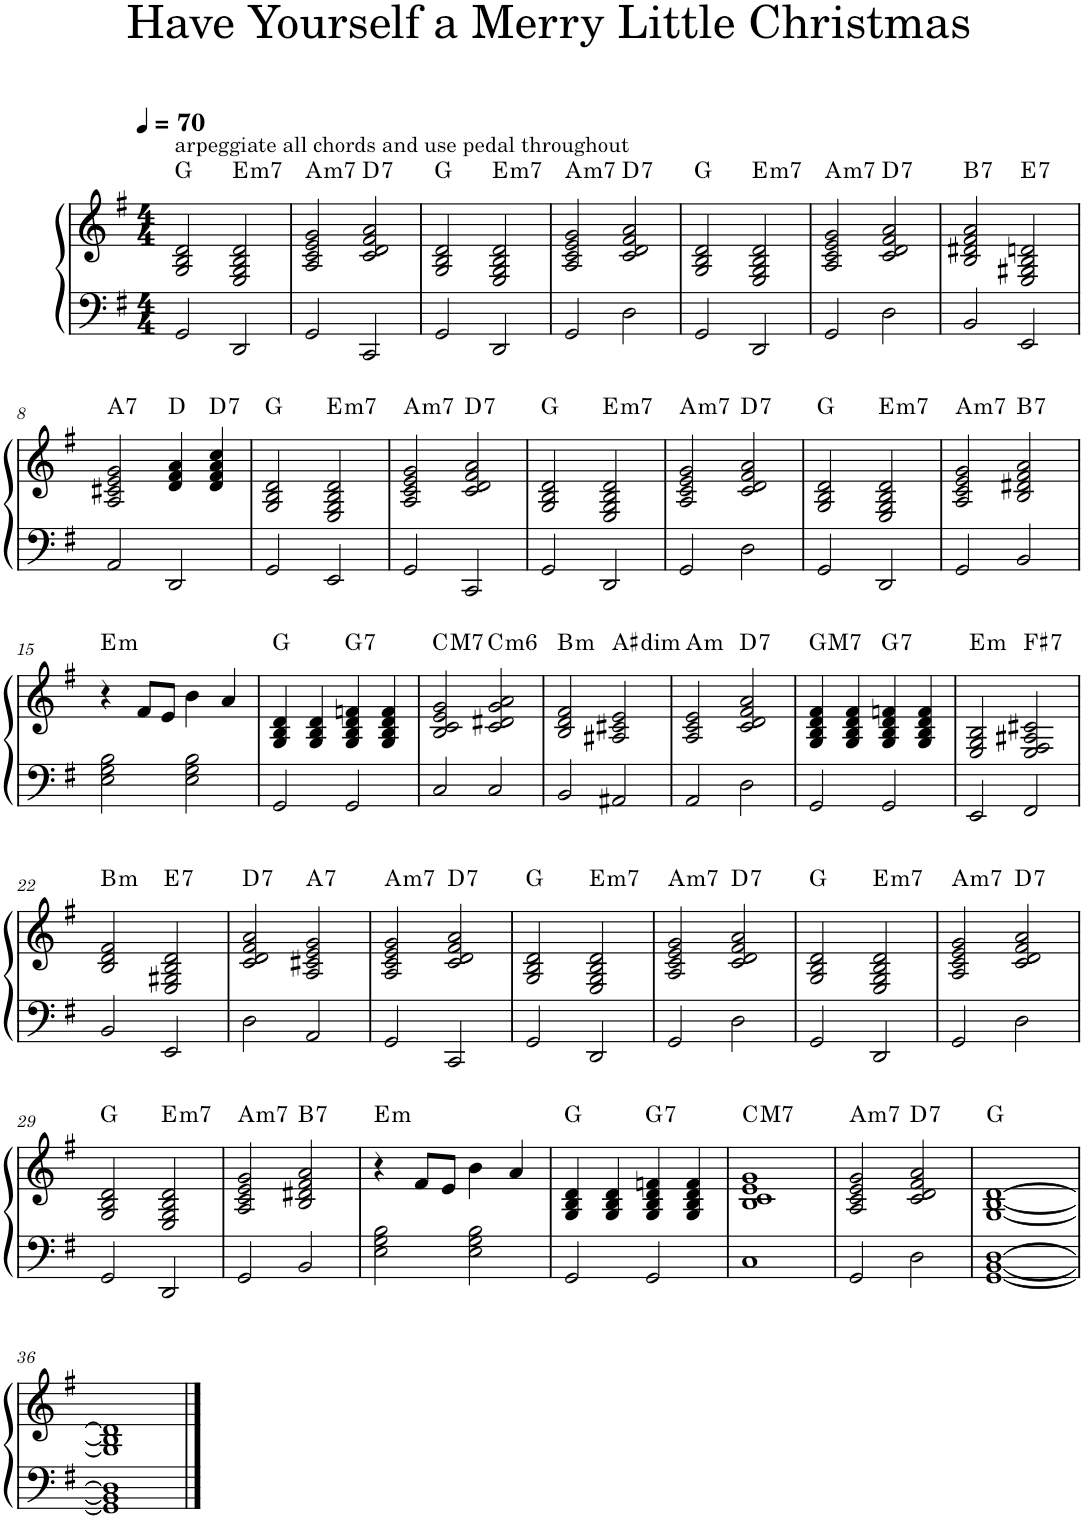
**kern	**kern	**harte
*part1	*part1	*part1
*staff2	*staff1	*
*I"Piano	*	*
*I'Pno.	*	*
*clefF4	*clefG2	*
*k[f#]	*k[f#]	*
*M4/4	*M4/4	*
*MM70	*MM70	*
=1	=1	=1
!	!LO:TX:a:t=arpeggiate all chords and use pedal throughout	!
2GG/	2G/ 2B/ 2d/	G:maj
!	!	!LO:H:kt=m7
2DD/	2E/ 2G/ 2B/ 2d/	E:min7
=2	=2	=2
!	!	!LO:H:kt=m7
2GG/	2A/ 2c/ 2e/ 2g/	A:min7
!	!	!LO:H:kt=7
2CC/	2c/ 2d/ 2f#/ 2a/	D:7
=3	=3	=3
2GG/	2G/ 2B/ 2d/	G:maj
!	!	!LO:H:kt=m7
2DD/	2E/ 2G/ 2B/ 2d/	E:min7
=4	=4	=4
!	!	!LO:H:kt=m7
2GG/	2A/ 2c/ 2e/ 2g/	A:min7
!	!	!LO:H:kt=7
2D\	2c/ 2d/ 2f#/ 2a/	D:7
=5	=5	=5
2GG/	2G/ 2B/ 2d/	G:maj
!	!	!LO:H:kt=m7
2DD/	2E/ 2G/ 2B/ 2d/	E:min7
=6	=6	=6
!	!	!LO:H:kt=m7
2GG/	2A/ 2c/ 2e/ 2g/	A:min7
!	!	!LO:H:kt=7
2D\	2c/ 2d/ 2f#/ 2a/	D:7
=7	=7	=7
!	!	!LO:H:kt=7
2BB/	2B/ 2d#X/ 2f#/ 2a/	B:7
!	!	!LO:H:kt=7
2EE/	2E/ 2G#X/ 2B/ 2dn/	E:7
!!LO:LB:g=z
=8	=8	=8
!	!	!LO:H:kt=7
2AA/	2A/ 2c#X/ 2e/ 2g/	A:7
2DD/	4d/ 4f#/ 4a/	D:maj
!	!	!LO:H:kt=7
.	4d/ 4f#/ 4a/ 4cc/	D:7
=9	=9	=9
2GG/	2G/ 2B/ 2d/	G:maj
!	!	!LO:H:kt=m7
2EE/	2E/ 2G/ 2B/ 2d/	E:min7
=10	=10	=10
!	!	!LO:H:kt=m7
2GG/	2A/ 2c/ 2e/ 2g/	A:min7
!	!	!LO:H:kt=7
2CC/	2c/ 2d/ 2f#/ 2a/	D:7
=11	=11	=11
2GG/	2G/ 2B/ 2d/	G:maj
!	!	!LO:H:kt=m7
2DD/	2E/ 2G/ 2B/ 2d/	E:min7
=12	=12	=12
!	!	!LO:H:kt=m7
2GG/	2A/ 2c/ 2e/ 2g/	A:min7
!	!	!LO:H:kt=7
2D\	2c/ 2d/ 2f#/ 2a/	D:7
=13	=13	=13
2GG/	2G/ 2B/ 2d/	G:maj
!	!	!LO:H:kt=m7
2DD/	2E/ 2G/ 2B/ 2d/	E:min7
=14	=14	=14
!	!	!LO:H:kt=m7
2GG/	2A/ 2c/ 2e/ 2g/	A:min7
!	!	!LO:H:kt=7
2BB/	2B/ 2d#X/ 2f#/ 2a/	B:7
!!LO:LB:g=z
=15	=15	=15
!	!	!LO:H:kt=m
2E\ 2G\ 2B\	4r	E:min
.	8f#/L	.
.	8e/J	.
2E\ 2G\ 2B\	4b\	.
.	4a/	.
=16	=16	=16
2GG/	4G/ 4B/ 4d/	G:maj
.	4G/ 4B/ 4d/	.
!	!	!LO:H:kt=7
2GG/	4G/ 4B/ 4d/ 4fn/	G:7
.	4G/ 4B/ 4d/ 4f/	.
=17	=17	=17
!	!	!LO:H:kt=M7
2C/	2B/ 2c/ 2e/ 2g/	C:maj7
!	!	!LO:H:kt=m6
2C/	2c/ 2d#X/ 2g/ 2a/	C:min6
=18	=18	=18
!	!	!LO:H:kt=m
2BB/	2B/ 2d/ 2f#/	B:min
!	!	!LO:H:kt=dim
2AA#X/	2A#X/ 2c#X/ 2e/	A#:dim
=19	=19	=19
!	!	!LO:H:kt=m
2AA/	2A/ 2c/ 2e/	A:min
!	!	!LO:H:kt=7
2D\	2c/ 2d/ 2f#/ 2a/	D:7
=20	=20	=20
!	!	!LO:H:kt=M7
2GG/	4G/ 4B/ 4d/ 4f#/	G:maj7
.	4G/ 4B/ 4d/ 4f#/	.
!	!	!LO:H:kt=7
2GG/	4G/ 4B/ 4d/ 4fn/	G:7
.	4G/ 4B/ 4d/ 4f/	.
=21	=21	=21
!	!	!LO:H:kt=m
2EE/	2E/ 2G/ 2B/	E:min
!	!	!LO:H:kt=7
2FF#/	2E/ 2F#/ 2A#X/ 2c#X/	F#:7
!!LO:LB:g=z
=22	=22	=22
!	!	!LO:H:kt=m
2BB/	2B/ 2d/ 2f#/	B:min
!	!	!LO:H:kt=7
2EE/	2E/ 2G#X/ 2B/ 2d/	E:7
=23	=23	=23
!	!	!LO:H:kt=7
2D\	2c/ 2d/ 2f#/ 2a/	D:7
!	!	!LO:H:kt=7
2AA/	2A/ 2c#X/ 2e/ 2g/	A:7
=24	=24	=24
!	!	!LO:H:kt=m7
2GG/	2A/ 2c/ 2e/ 2g/	A:min7
!	!	!LO:H:kt=7
2CC/	2c/ 2d/ 2f#/ 2a/	D:7
=25	=25	=25
2GG/	2G/ 2B/ 2d/	G:maj
!	!	!LO:H:kt=m7
2DD/	2E/ 2G/ 2B/ 2d/	E:min7
=26	=26	=26
!	!	!LO:H:kt=m7
2GG/	2A/ 2c/ 2e/ 2g/	A:min7
!	!	!LO:H:kt=7
2D\	2c/ 2d/ 2f#/ 2a/	D:7
=27	=27	=27
2GG/	2G/ 2B/ 2d/	G:maj
!	!	!LO:H:kt=m7
2DD/	2E/ 2G/ 2B/ 2d/	E:min7
=28	=28	=28
!	!	!LO:H:kt=m7
2GG/	2A/ 2c/ 2e/ 2g/	A:min7
!	!	!LO:H:kt=7
2D\	2c/ 2d/ 2f#/ 2a/	D:7
!!LO:LB:g=z
=29	=29	=29
2GG/	2G/ 2B/ 2d/	G:maj
!	!	!LO:H:kt=m7
2DD/	2E/ 2G/ 2B/ 2d/	E:min7
=30	=30	=30
!	!	!LO:H:kt=m7
2GG/	2A/ 2c/ 2e/ 2g/	A:min7
!	!	!LO:H:kt=7
2BB/	2B/ 2d#X/ 2f#/ 2a/	B:7
=31	=31	=31
!	!	!LO:H:kt=m
2E\ 2G\ 2B\	4r	E:min
.	8f#/L	.
.	8e/J	.
2E\ 2G\ 2B\	4b\	.
.	4a/	.
=32	=32	=32
2GG/	4G/ 4B/ 4d/	G:maj
.	4G/ 4B/ 4d/	.
!	!	!LO:H:kt=7
2GG/	4G/ 4B/ 4d/ 4fn/	G:7
.	4G/ 4B/ 4d/ 4f/	.
=33	=33	=33
!	!	!LO:H:kt=M7
1C	1B 1c 1e 1g	C:maj7
=34	=34	=34
!	!	!LO:H:kt=m7
2GG/	2A/ 2c/ 2e/ 2g/	A:min7
!	!	!LO:H:kt=7
2D\	2c/ 2d/ 2f#/ 2a/	D:7
=35	=35	=35
[1GG [1BB [1D	[1G [1B [1d	G:maj
!!LO:LB:g=z
=36	=36	=36
1GG] 1BB] 1D]	1G] 1B] 1d]	.
==	==	==
*-	*-	*-
